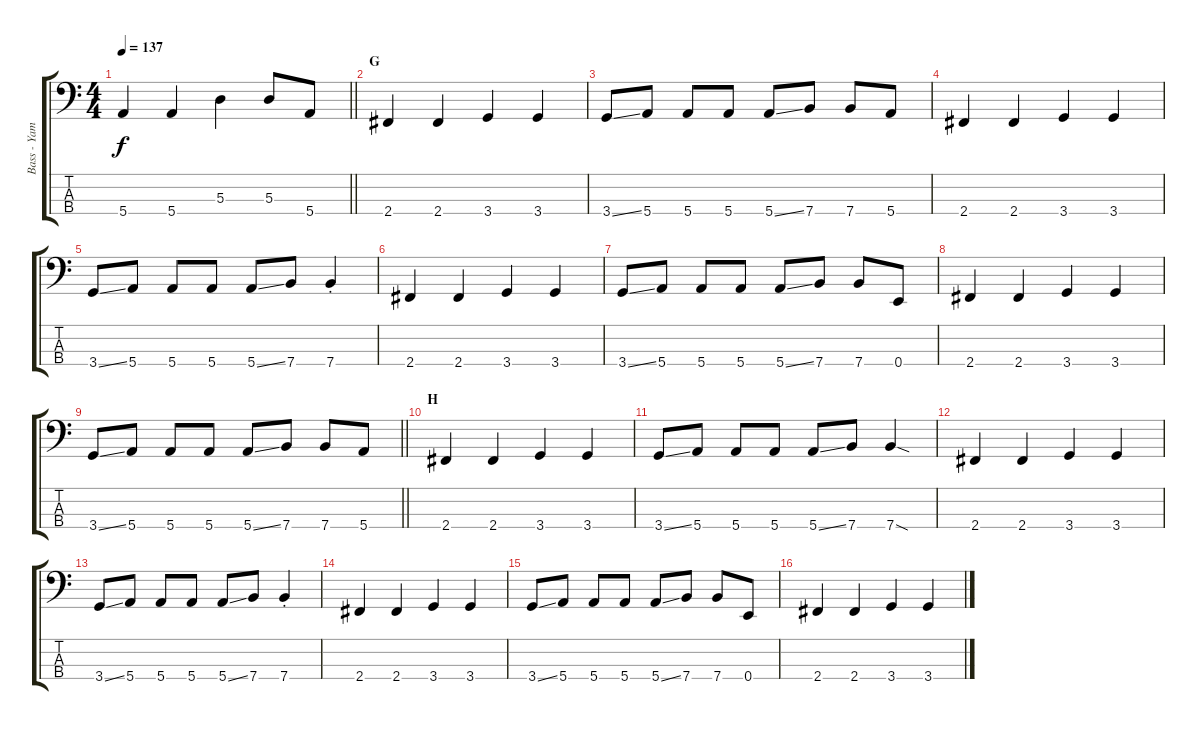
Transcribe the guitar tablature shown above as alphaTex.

\track ("Bass - Yamada" "Bass - Yam") {instrument electricbasspick}
\staff {score tabs}
\tuning (G2 D2 A1 E1) {hide}
\ts (4 4)
\tempo 137
\clef f4
\barLineRight lightlight
\ks c
5.4.4{dy f} 5.4.4 5.3.4 5.3.8 5.4.8 |
\section ("" "G")
2.4.4 2.4.4 3.4.4 3.4.4 |
3.4{ss}.8 5.4.8 5.4.8 5.4.8 5.4{ss}.8 7.4.8 7.4.8 5.4.8 |
2.4.4 2.4.4 3.4.4 3.4.4 |
3.4{ss}.8 5.4.8 5.4.8 5.4.8 5.4{ss}.8 7.4.8 7.4{st}.4 |
2.4.4 2.4.4 3.4.4 3.4.4 |
3.4{ss}.8 5.4.8 5.4.8 5.4.8 5.4{ss}.8 7.4.8 7.4.8 0.4.8 |
2.4.4 2.4.4 3.4.4 3.4.4 |
\barLineRight lightlight
3.4{ss}.8 5.4.8 5.4.8 5.4.8 5.4{ss}.8 7.4.8 7.4.8 5.4.8 |
\section ("" "H")
2.4.4 2.4.4 3.4.4 3.4.4 |
3.4{ss}.8 5.4.8 5.4.8 5.4.8 5.4{ss}.8 7.4.8 7.4{sod}.4 |
2.4.4 2.4.4 3.4.4 3.4.4 |
3.4{ss}.8 5.4.8 5.4.8 5.4.8 5.4{ss}.8 7.4.8 7.4{st}.4 |
2.4.4 2.4.4 3.4.4 3.4.4 |
3.4{ss}.8 5.4.8 5.4.8 5.4.8 5.4{ss}.8 7.4.8 7.4.8 0.4.8 |
2.4.4 2.4.4 3.4.4 3.4.4
